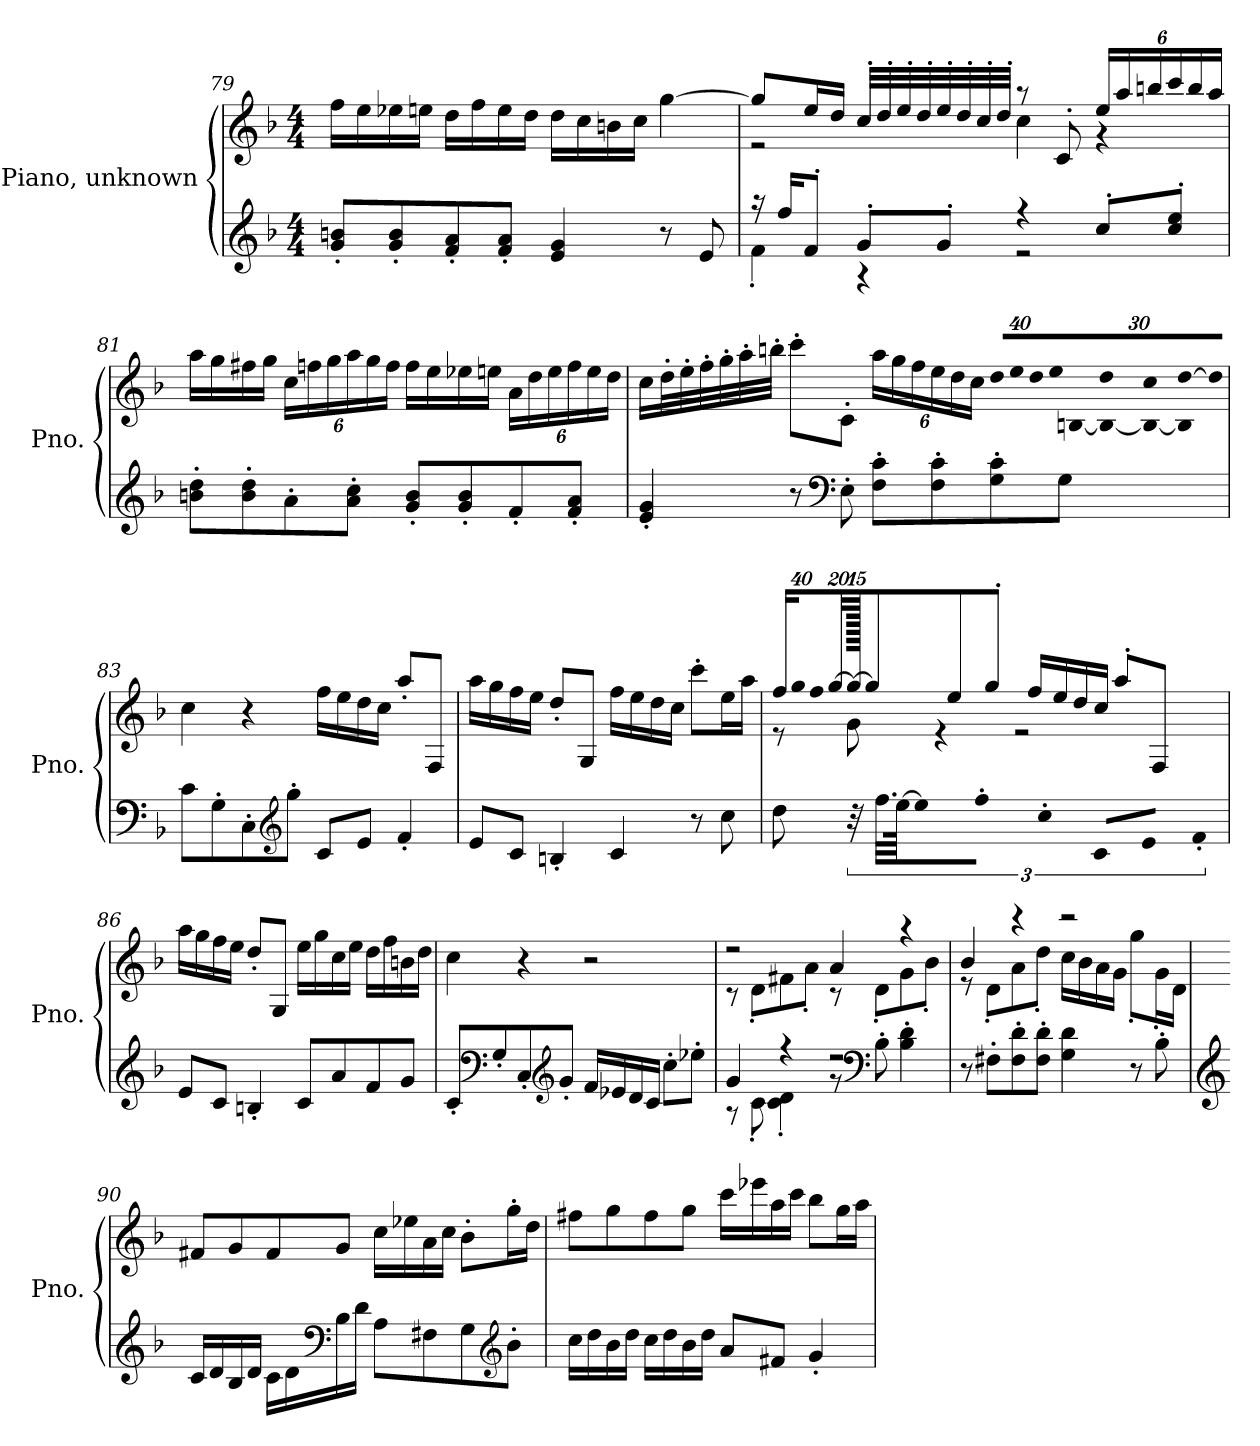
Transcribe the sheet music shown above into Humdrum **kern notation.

**kern	**kern
*part1	*part1
*staff2	*staff1
*I"Piano, unknown	*
*I'Pno.	*
*clefG2	*clefG2
*k[b-]	*k[b-]
*M4/4	*M4/4
=79	=79
8g/' 8bn/'L	16ff\LL
.	16ee\
8g/' 8b/'	16ee-X\
.	16een\JJ
8f/' 8a/'	16dd\LL
.	16ff\
8f/' 8a/'J	16ee\
.	16dd\JJ
4e/ 4g/	16dd\LL
.	16cc\
.	16bn\
.	16cc\JJ
8r	[4gg\
8e/	.
!!LO:LB:g=z
=80	=80
*^	*^
16r	4f'\	8gg/L]	2r
16ff/KL	.	.	.
8f'/J	.	16ee/L	.
.	.	16dd/JJ	.
8g'/L	4r	32cc'/LLL	.
.	.	32dd'/	.
.	.	32ee'/	.
.	.	32dd'/	.
8g'/J	.	32ee'/	.
.	.	32dd'/	.
.	.	32cc'/	.
.	.	32dd'/JJJ	.
4r	2r	8r	4cc\
.	.	8c'/	.
*	*	*Xbrackettup	*
8cc'/L	.	24ee/LL	4r
.	.	24aa/	.
.	.	24bbn/	.
8cc/' 8ee/'J	.	24ccc/	.
.	.	24bb/	.
.	.	24aa/JJ	.
*v	*v	*	*
*	*v	*v
=81	=81
8bn\' 8dd\'L	16aa\LL
.	16gg\
8b\' 8dd\'	16ff#X\
.	16gg\JJ
8a'\	24cc\LL
.	24ffn\
.	24gg\
8a\' 8cc\'J	24aa\
.	24gg\
.	24ff\JJ
8g/' 8b/'L	16ff\LL
.	16ee\
8g/' 8b/'	16ee-X\
.	16een\JJ
8f'/	24a\LL
.	24dd\
.	24ee\
8f/' 8a/'J	24ff\
.	24ee\
.	24dd\JJ
!!LO:PB:g=z
=82	=82
4e/' 4g/'	16cc\LL
.	32dd'\L
.	32ee'\
.	32ff'\
.	32gg'\
.	32aa'\
.	32bbn'\JJJ
8r	8ccc'\L
*clefF4	*
8E'\	8c'\J
8F\' 8c\'L	24aa\LL
.	24gg\
.	24ff\
8F\' 8c\'	24ee\
.	24dd\
.	24cc\JJ
!	!LO:N:vis=32
8G\' 8c\'	640%23dd/LLL
!	!LO:N:vis=32
.	640%23ee/
!	!LO:N:vis=32
.	640%23dd/
!	!LO:N:vis=64
.	960%17ee/L
8G\J	.
!	!LO:N:vis=64
.	[960%17Bn/J
!	!LO:N:vis=32
.	640%23B/_ 640%23dd/
!	!LO:N:vis=32
.	640%23B/_ 640%23cc/
!	!LO:N:vis=64
.	960%17B/] [960%17dd/L
!	!LO:N:vis=64
.	960%17dd/JJJJ]
1920ryy	.
=83	=83
8c\L	4cc\
8G'\	.
8C'\	4r
*clefG2	*
8gg'\J	.
8c/L	16ff\LL
.	16ee\
8e/J	16dd\
.	16cc\JJ
4f'/	8aa'/L
.	8F/J
!!LO:LB:g=z
=84	=84
8e/L	16aa\LL
.	16gg\
8c/J	16ff\
.	16ee\JJ
4Bn'/	8dd'/L
.	8G/J
4c/	16ff\LL
.	16ee\
.	16dd\
.	16cc\JJ
8r	8ccc'\L
8cc\	16ee\L
.	16aa\JJ
=85	=85
!	!LO:N:vis=32
*	*^
8dd\	640%23ff/LLL	8r
!	!LO:N:vis=32	!
.	640%23gg/	.
!	!LO:N:vis=32	!
.	640%23ff/	.
.	[640%11gg/JJ	.
48r	1920gg/_	8g\
.	8gg/]	.
48.ff\LLL	.	.
[96ee\K	.	.
32ee\]	.	.
32ff'\JJJ	.	.
4cc'\	.	4r
.	8ee/	.
.	8gg'/J	.
8c/L	.	2r
.	16ff/LL	.
.	16ee/	.
8e/J	.	.
.	16dd/	.
.	16cc/JJ	.
4f'/	.	.
.	8aa'/L	.
.	8F/J	.
1920ryy	.	1920ryy
*	*v	*v
=86	=86
8e/L	16aa\LL
.	16gg\
8c/J	16ff\
.	16ee\JJ
4Bn'/	8dd'/L
.	8G/J
8c/L	16ee\LL
.	16gg\
8a/	16cc\
.	16ee\JJ
8f/	16dd\LL
.	16ff\
8g/J	16bn\
.	16dd\JJ
!!LO:LB:g=z
=87	=87
8c'/L	4cc\
*clefF4	*
8G'/	.
8C'/	4r
*clefG2	*
8g'/J	.
16f/LL	2r
16e-X/	.
16d/	.
16c/JJ	.
8cc'\L	.
8ee-X'\J	.
=88	=88
*^	*^
4g/	8r	2r	8r
.	8c'\	.	8d'\L
4r	4c\' 4d\'	.	8f#X\
.	.	.	8a'\J
2r	8r	4a/	8r
*clefF4	*	*	*
.	8B-'\	.	8d'\L
.	4B-\' 4d\'	4r	8g\
.	.	.	8b-'\J
*v	*v	*	*
=89	=89	=89
8r	4b-/	8r
8F#X'\L	.	8d'\L
8F#\' 8d\'	4r	8a\
8F#\' 8d\'J	.	8dd'\J
4G\ 4d\	2r	16cc\LL
.	.	16b-\
.	.	16a\
.	.	16g\JJ
8r	.	8gg'\L
8B-'\	.	16g'\L
.	.	16d\JJ
*	*v	*v
!!LO:LB:g=z
=90	=90
*clefG2	*
16c/LL	8f#X/L
16d/	.
16B-/	8g/
16d/JJ	.
16c\LL	8f#/
16d\	.
*clefF4	*
16B-\	8g/J
16d\JJ	.
8A\L	16cc\LL
.	16ee-X\
8F#X\	16a\
.	16cc\JJ
8G\	8b-'\L
*clefG2	*
8b-'\J	16gg'\L
.	16dd\JJ
=91	=91
16cc\LL	8ff#X\L
16dd\	.
16b-\	8gg\
16dd\JJ	.
16cc\LL	8ff#\
16dd\	.
16b-\	8gg\J
16dd\JJ	.
8a/L	16ccc\LL
.	16eee-X\
8f#X/J	16aa\
.	16ccc\JJ
4g'/	8bb-\L
.	16gg\L
.	16aa\JJ
=	=
*-	*-
